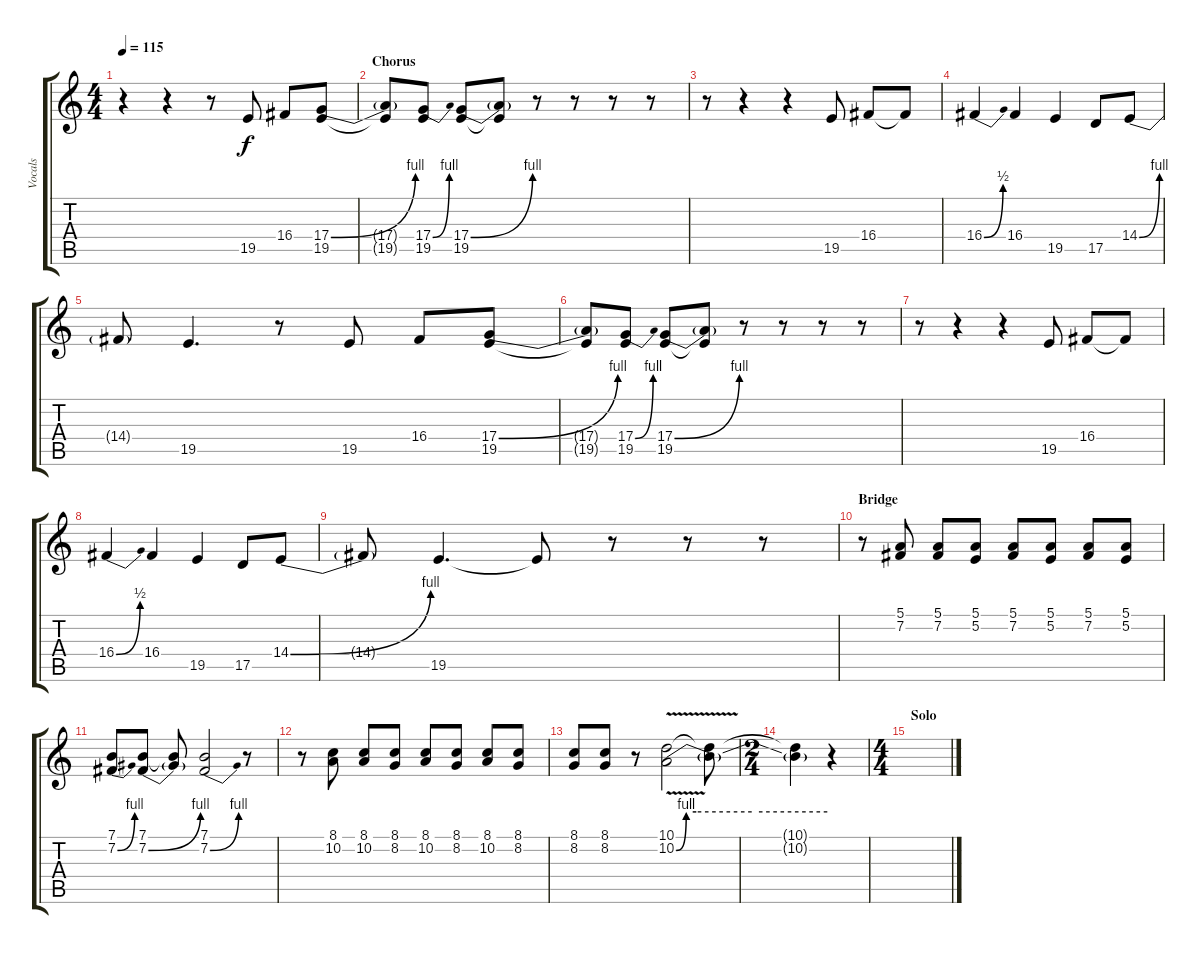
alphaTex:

\track ("Vocals" "Vocals") {instrument lead2sawtooth}
\staff {score tabs}
\tuning (E4 B3 G3 D3 A2 E2) {hide}
\ts (4 4)
\tempo 115
\clef g2
\ks c
r.4{dy f} r.4 r.8 19.5.8 16.4.8 (17.4{be (bend 0 0 60 4)} 19.5).8 |
\section ("" "Chorus")
(17.4{t} 19.5{t}).8 (17.4{be (bend 0 0 60 4)} 19.5).8 (17.4{be (bend 0 0 60 4)} 19.5).8 (17.4{t} 19.5{t}).8 r.8 r.8 r.8 r.8 |
r.8 r.4 r.4 19.5.8 16.4.8 16.4{t}.8 |
16.4{be (bend 0 0 60 2)}.4 16.4.4 19.5.4 17.5.8 14.4{be (bend 0 0 60 4)}.8 |
14.4{t}.8 19.5.4{d} r.8 19.5.8 16.4.8 (17.4{be (bend 0 0 60 4)} 19.5).8 |
(17.4{t} 19.5{t}).8 (17.4{be (bend 0 0 60 4)} 19.5).8 (17.4{be (bend 0 0 60 4)} 19.5).8 (17.4{t} 19.5{t}).8 r.8 r.8 r.8 r.8 |
r.8 r.4 r.4 19.5.8 16.4.8 16.4{t}.8 |
16.4{be (bend 0 0 60 2)}.4 16.4.4 19.5.4 17.5.8 14.4{be (bend 0 0 60 4)}.8 |
14.4{t}.8 19.5.4{d} 19.5{t}.8 r.8 r.8 r.8 |
\section ("" "Bridge")
r.8 (5.1 7.2).8 (5.1 7.2).8 (5.1 5.2).8 (5.1 7.2).8 (5.1 5.2).8 (5.1 7.2).8 (5.1 5.2).8 |
(7.1 7.2{be (bend 0 0 60 4)}).8 (7.1 7.2{be (bend 0 0 60 4)}).8 (7.1{t} 7.2{t}).8 (7.1 7.2{be (bend 0 0 60 4)}).2 r.8 |
r.8 (8.1 10.2).8 (8.1 10.2).8 (8.1 8.2).8 (8.1 10.2).8 (8.1 8.2).8 (8.1 10.2).8 (8.1 8.2).8 |
(8.1 8.2).8 (8.1 8.2).8 r.8 (10.1 10.2{be (custom 0 0 4 4 8 4 30 4 60 4) v}).2 (10.1{t} 10.2{t}).8 |
\ts (2 4)
(10.1{t} 10.2{t}).4 r.4 |
\ts (4 4)
\section ("" "Solo")
